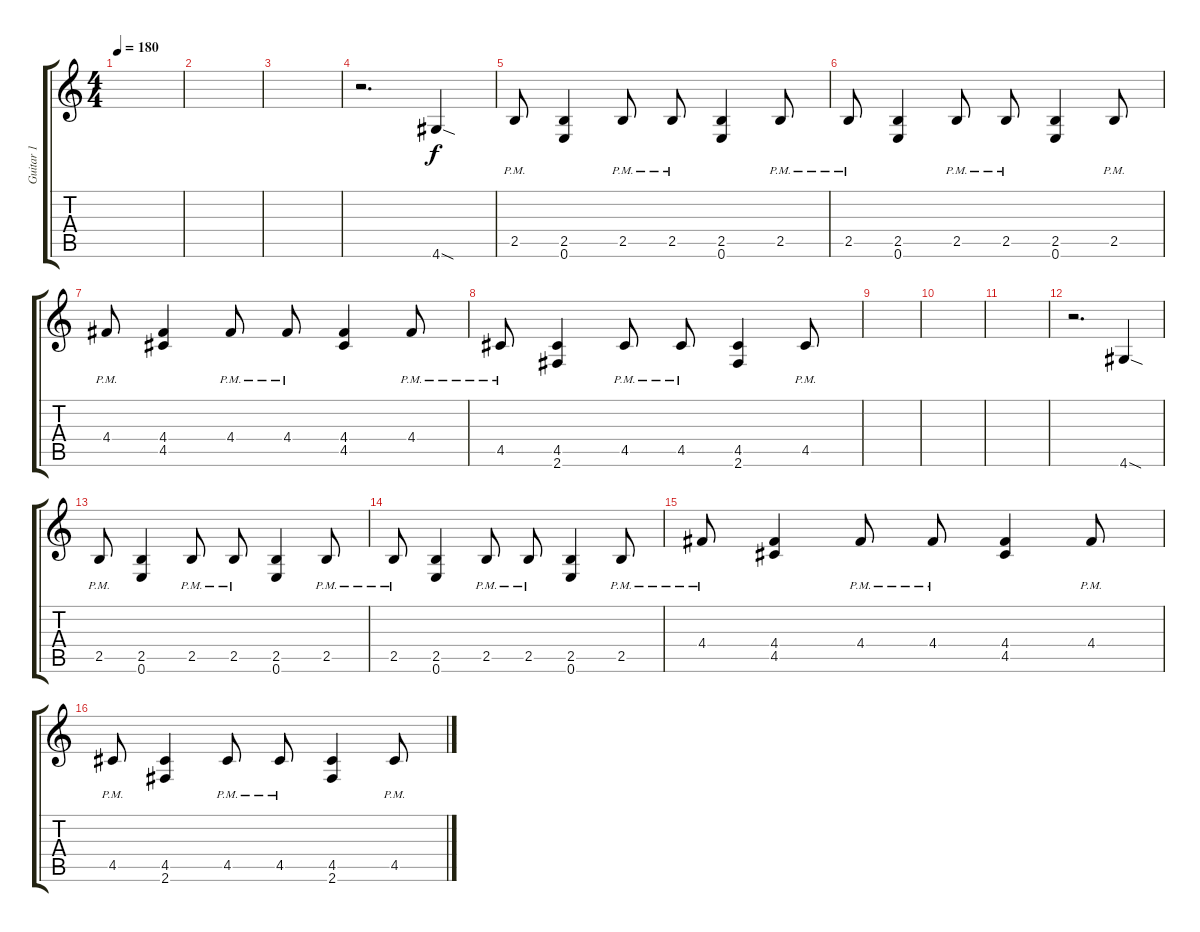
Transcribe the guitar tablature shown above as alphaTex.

\track ("Guitar 1" "Guitar 1") {instrument overdrivenguitar}
\staff {score tabs}
\tuning (E4 B3 G3 D3 A2 E2) {hide}
\ts (4 4)
\tempo 180
\clef g2
\ks c
|
|
|
r.2{d} 4.6{sod}.4 |
2.5{pm}.8 (2.5 0.6).4 2.5{pm}.8 2.5{pm}.8 (2.5 0.6).4 2.5{pm}.8 |
2.5{pm}.8 (2.5 0.6).4 2.5{pm}.8 2.5{pm}.8 (2.5 0.6).4 2.5{pm}.8 |
4.4{pm}.8 (4.4 4.5).4 4.4{pm}.8 4.4{pm}.8 (4.4 4.5).4 4.4{pm}.8 |
4.5{pm}.8 (4.5 2.6).4 4.5{pm}.8 4.5{pm}.8 (4.5 2.6).4 4.5{pm}.8 |
|
|
|
r.2{d} 4.6{sod}.4 |
2.5{pm}.8 (2.5 0.6).4 2.5{pm}.8 2.5{pm}.8 (2.5 0.6).4 2.5{pm}.8 |
2.5{pm}.8 (2.5 0.6).4 2.5{pm}.8 2.5{pm}.8 (2.5 0.6).4 2.5{pm}.8 |
4.4{pm}.8 (4.4 4.5).4 4.4{pm}.8 4.4{pm}.8 (4.4 4.5).4 4.4{pm}.8 |
4.5{pm}.8 (4.5 2.6).4 4.5{pm}.8 4.5{pm}.8 (4.5 2.6).4 4.5{pm}.8
